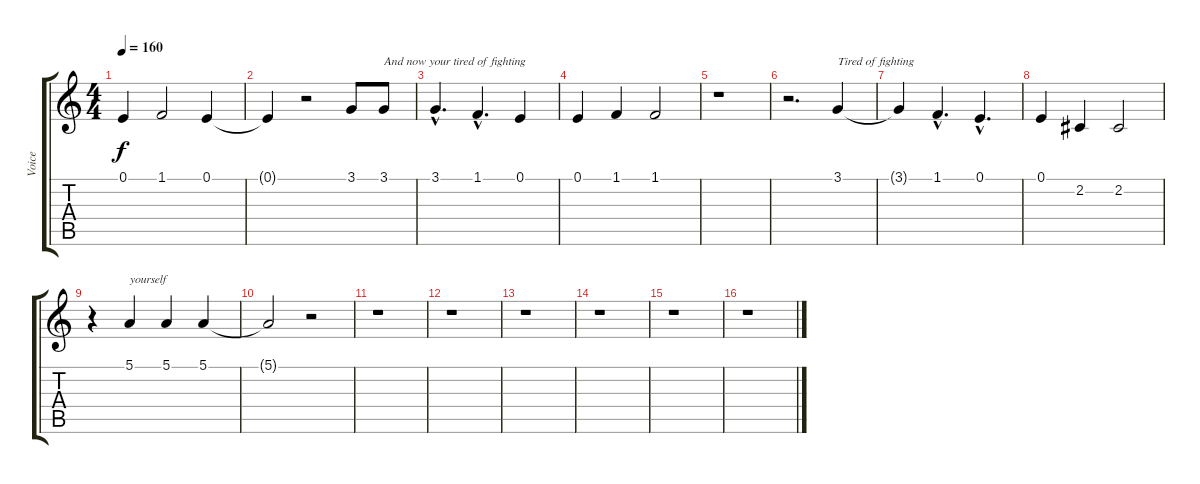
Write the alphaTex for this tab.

\track ("Voice" "Voice") {instrument lead1square}
\staff {score tabs}
\tuning (E4 B3 G3 D3 A2 E2) {hide}
\ts (4 4)
\tempo 160
\clef g2
\ks c
0.1{t}.4{dy f} 1.1.2 0.1.4 |
0.1{t}.4 r.2 3.1.8 3.1.8{txt "And now your tired of fighting"} |
3.1{hac}.4{d} 1.1{hac}.4{d} 0.1.4 |
0.1.4 1.1.4 1.1.2 |
r.1 |
r.2{d} 3.1.4{txt "Tired of fighting"} |
3.1{t}.4 1.1{hac}.4{d} 0.1{hac}.4{d} |
0.1.4 2.2.4 2.2.2 |
r.4 5.1.4{txt "yourself"} 5.1.4 5.1.4 |
5.1{t}.2 r.2 |
r.1 |
r.1 |
r.1 |
r.1 |
r.1 |
r.1
